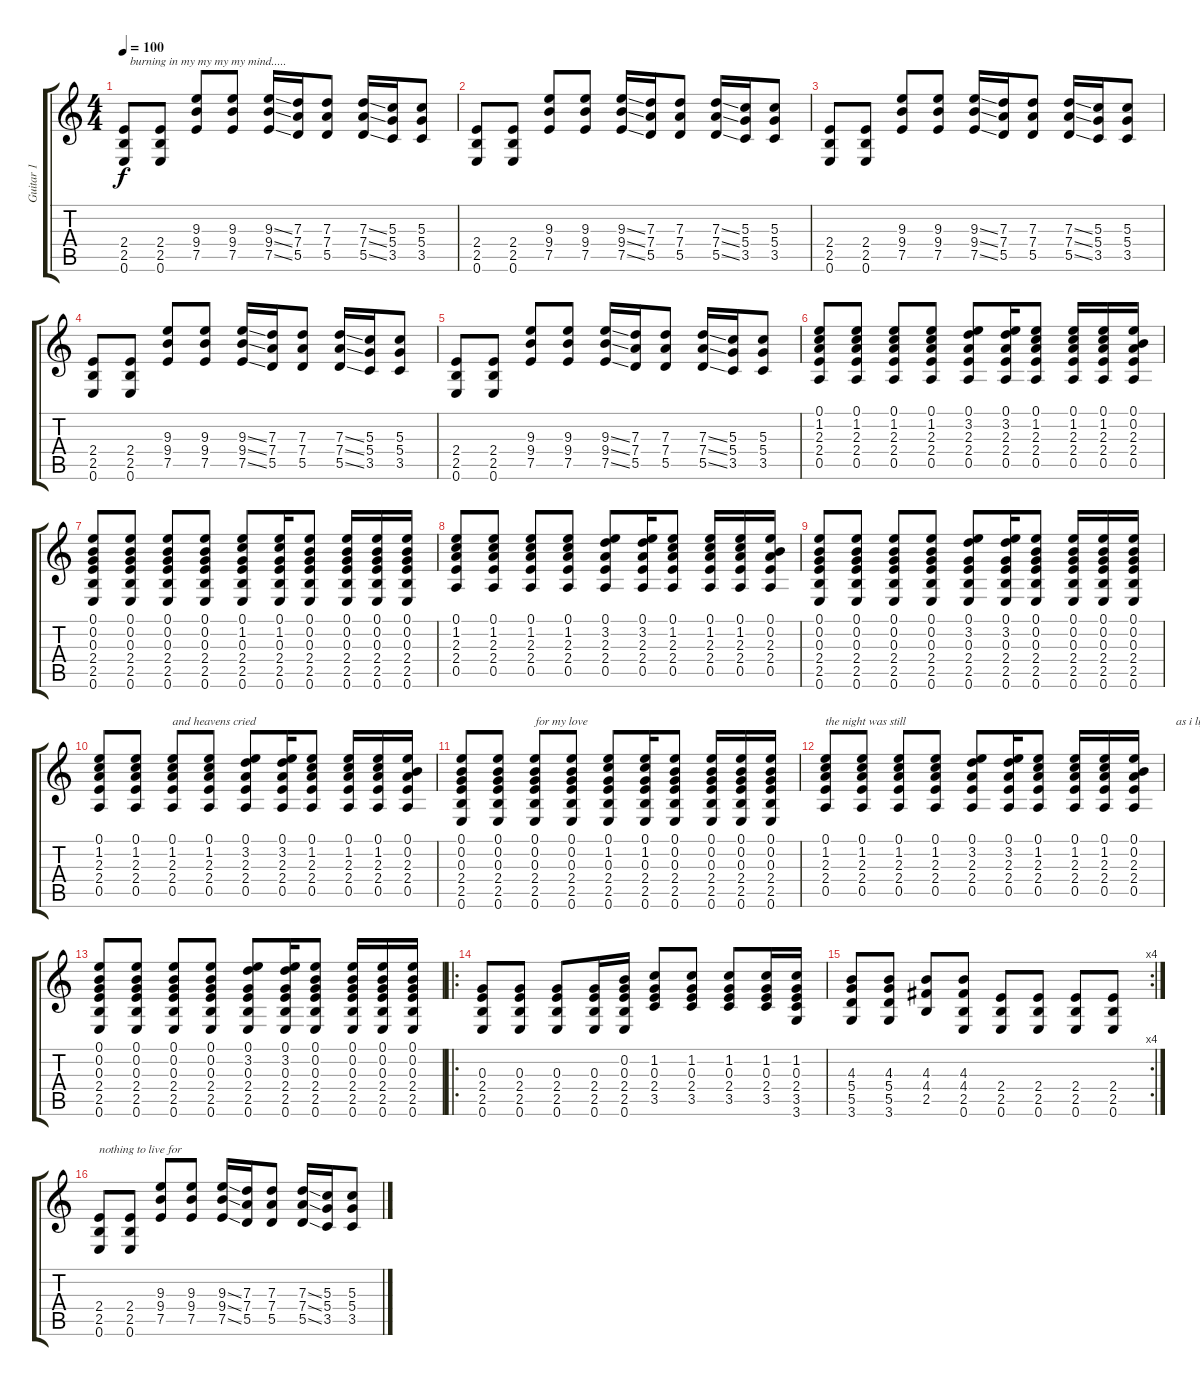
\track ("Guitar 1" "Guitar 1") {instrument distortionguitar}
\staff {score tabs}
\tuning (E4 B3 G3 D3 A2 E2) {hide}
\ts (4 4)
\tempo 100
\clef g2
\ks c
(2.4 2.5 0.6).8{txt "  burning in my my my my mind....." dy f} (2.4 2.5 0.6).8 (9.3 9.4 7.5).8 (9.3 9.4 7.5).8 (9.3{ss} 9.4{ss} 7.5{ss}).16 (7.3 7.4 5.5).16 (7.3 7.4 5.5).8 (7.3{ss} 7.4{ss} 5.5{ss}).16 (5.3 5.4 3.5).16 (5.3 5.4 3.5).8 |
(2.4 2.5 0.6).8 (2.4 2.5 0.6).8 (9.3 9.4 7.5).8 (9.3 9.4 7.5).8 (9.3{ss} 9.4{ss} 7.5{ss}).16 (7.3 7.4 5.5).16 (7.3 7.4 5.5).8 (7.3{ss} 7.4{ss} 5.5{ss}).16 (5.3 5.4 3.5).16 (5.3 5.4 3.5).8 |
(2.4 2.5 0.6).8 (2.4 2.5 0.6).8 (9.3 9.4 7.5).8 (9.3 9.4 7.5).8 (9.3{ss} 9.4{ss} 7.5{ss}).16 (7.3 7.4 5.5).16 (7.3 7.4 5.5).8 (7.3{ss} 7.4{ss} 5.5{ss}).16 (5.3 5.4 3.5).16 (5.3 5.4 3.5).8 |
(2.4 2.5 0.6).8 (2.4 2.5 0.6).8 (9.3 9.4 7.5).8 (9.3 9.4 7.5).8 (9.3{ss} 9.4{ss} 7.5{ss}).16 (7.3 7.4 5.5).16 (7.3 7.4 5.5).8 (7.3{ss} 7.4{ss} 5.5{ss}).16 (5.3 5.4 3.5).16 (5.3 5.4 3.5).8 |
(2.4 2.5 0.6).8 (2.4 2.5 0.6).8 (9.3 9.4 7.5).8 (9.3 9.4 7.5).8 (9.3{ss} 9.4{ss} 7.5{ss}).16 (7.3 7.4 5.5).16 (7.3 7.4 5.5).8 (7.3{ss} 7.4{ss} 5.5{ss}).16 (5.3 5.4 3.5).16 (5.3 5.4 3.5).8 |
(0.1 1.2 2.3 2.4 0.5).8 (0.1 1.2 2.3 2.4 0.5).8 (0.1 1.2 2.3 2.4 0.5).8 (0.1 1.2 2.3 2.4 0.5).8 (0.1 3.2 2.3 2.4 0.5).8 (0.1 3.2 2.3 2.4 0.5).16 (0.1 1.2 2.3 2.4 0.5).8 (0.1 1.2 2.3 2.4 0.5).16 (0.1 1.2 2.3 2.4 0.5).16 (0.1 0.2 2.3 2.4 0.5).16 |
(0.1 0.2 0.3 2.4 2.5 0.6).8 (0.1 0.2 0.3 2.4 2.5 0.6).8 (0.1 0.2 0.3 2.4 2.5 0.6).8 (0.1 0.2 0.3 2.4 2.5 0.6).8 (0.1 1.2 0.3 2.4 2.5 0.6).8 (0.1 1.2 0.3 2.4 2.5 0.6).16 (0.1 0.2 0.3 2.4 2.5 0.6).8 (0.1 0.2 0.3 2.4 2.5 0.6).16 (0.1 0.2 0.3 2.4 2.5 0.6).16 (0.1 0.2 0.3 2.4 2.5 0.6).16 |
(0.1 1.2 2.3 2.4 0.5).8 (0.1 1.2 2.3 2.4 0.5).8 (0.1 1.2 2.3 2.4 0.5).8 (0.1 1.2 2.3 2.4 0.5).8 (0.1 3.2 2.3 2.4 0.5).8 (0.1 3.2 2.3 2.4 0.5).16 (0.1 1.2 2.3 2.4 0.5).8 (0.1 1.2 2.3 2.4 0.5).16 (0.1 1.2 2.3 2.4 0.5).16 (0.1 0.2 2.3 2.4 0.5).16 |
(0.1 0.2 0.3 2.4 2.5 0.6).8 (0.1 0.2 0.3 2.4 2.5 0.6).8 (0.1 0.2 0.3 2.4 2.5 0.6).8 (0.1 0.2 0.3 2.4 2.5 0.6).8 (0.1 3.2 0.3 2.4 2.5 0.6).8 (0.1 3.2 0.3 2.4 2.5 0.6).16 (0.1 0.2 0.3 2.4 2.5 0.6).8 (0.1 0.2 0.3 2.4 2.5 0.6).16 (0.1 0.2 0.3 2.4 2.5 0.6).16 (0.1 0.2 0.3 2.4 2.5 0.6).16 |
(0.1 1.2 2.3 2.4 0.5).8 (0.1 1.2 2.3 2.4 0.5).8 (0.1 1.2 2.3 2.4 0.5).8{txt "and heavens cried"} (0.1 1.2 2.3 2.4 0.5).8 (0.1 3.2 2.3 2.4 0.5).8 (0.1 3.2 2.3 2.4 0.5).16 (0.1 1.2 2.3 2.4 0.5).8 (0.1 1.2 2.3 2.4 0.5).16 (0.1 1.2 2.3 2.4 0.5).16 (0.1 0.2 2.3 2.4 0.5).16 |
(0.1 0.2 0.3 2.4 2.5 0.6).8 (0.1 0.2 0.3 2.4 2.5 0.6).8 (0.1 0.2 0.3 2.4 2.5 0.6).8{txt "for my love"} (0.1 0.2 0.3 2.4 2.5 0.6).8 (0.1 1.2 0.3 2.4 2.5 0.6).8 (0.1 1.2 0.3 2.4 2.5 0.6).16 (0.1 0.2 0.3 2.4 2.5 0.6).8 (0.1 0.2 0.3 2.4 2.5 0.6).16 (0.1 0.2 0.3 2.4 2.5 0.6).16 (0.1 0.2 0.3 2.4 2.5 0.6).16 |
(0.1 1.2 2.3 2.4 0.5).8{txt "the night was still"} (0.1 1.2 2.3 2.4 0.5).8 (0.1 1.2 2.3 2.4 0.5).8 (0.1 1.2 2.3 2.4 0.5).8 (0.1 3.2 2.3 2.4 0.5).8 (0.1 3.2 2.3 2.4 0.5).16 (0.1 1.2 2.3 2.4 0.5).8 (0.1 1.2 2.3 2.4 0.5).16 (0.1 1.2 2.3 2.4 0.5).16 (0.1 0.2 2.3 2.4 0.5).16{txt "              as i lifted her body on shore"} |
(0.1 0.2 0.3 2.4 2.5 0.6).8 (0.1 0.2 0.3 2.4 2.5 0.6).8 (0.1 0.2 0.3 2.4 2.5 0.6).8 (0.1 0.2 0.3 2.4 2.5 0.6).8 (0.1 3.2 0.3 2.4 2.5 0.6).8 (0.1 3.2 0.3 2.4 2.5 0.6).16 (0.1 0.2 0.3 2.4 2.5 0.6).8 (0.1 0.2 0.3 2.4 2.5 0.6).16 (0.1 0.2 0.3 2.4 2.5 0.6).16 (0.1 0.2 0.3 2.4 2.5 0.6).16 |
\ro
(0.3 2.4 2.5 0.6).8 (0.3 2.4 2.5 0.6).8 (0.3 2.4 2.5 0.6).8 (0.3 2.4 2.5 0.6).16 (0.2 0.3 2.4 2.5 0.6).16 (1.2 0.3 2.4 3.5).8 (1.2 0.3 2.4 3.5).8 (1.2 0.3 2.4 3.5).8 (1.2 0.3 2.4 3.5).16 (1.2 0.3 2.4 3.5 3.6).16 |
\rc 4
(4.3 5.4 5.5 3.6).8 (4.3 5.4 5.5 3.6).8 (4.3 4.4 2.5).8 (4.3 4.4 2.5 0.6).8 (2.4 2.5 0.6).8 (2.4 2.5 0.6).8 (2.4 2.5 0.6).8 (2.4 2.5 0.6).8 |
(2.4 2.5 0.6).8{txt "nothing to live for"} (2.4 2.5 0.6).8 (9.3 9.4 7.5).8 (9.3 9.4 7.5).8 (9.3{ss} 9.4{ss} 7.5{ss}).16 (7.3 7.4 5.5).16 (7.3 7.4 5.5).8 (7.3{ss} 7.4{ss} 5.5{ss}).16 (5.3 5.4 3.5).16 (5.3 5.4 3.5).8
